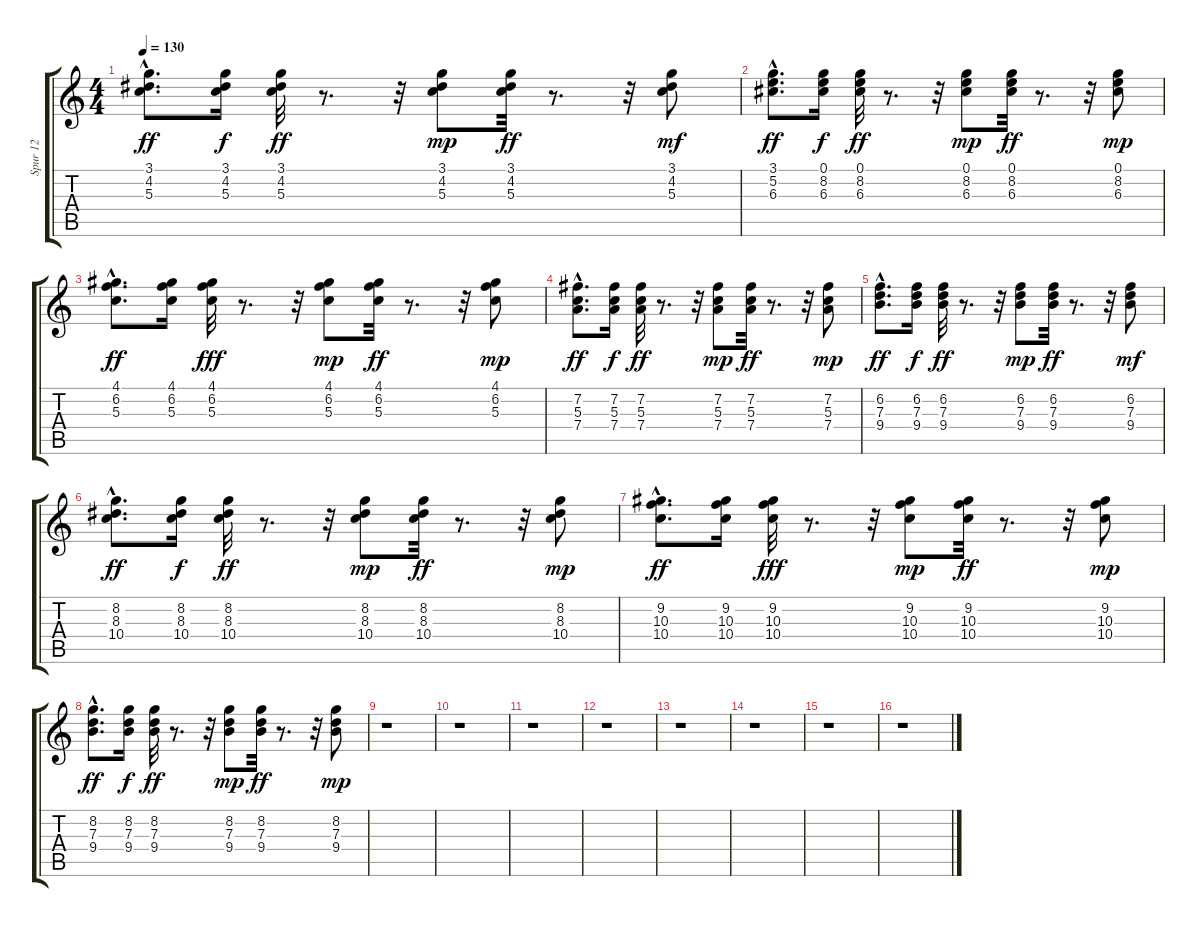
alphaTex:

\track ("Spur 12" "Spur 12") {instrument acousticguitarsteel}
\staff {score tabs}
\tuning (E4 B3 G3 D3 A2 E2) {hide}
\ts (4 4)
\tempo 130
\clef g2
\ks c
(3.1{hac} 4.2{hac} 5.3{hac}).8{d dy ff} (3.1 4.2 5.3).16{dy f} (3.1 4.2 5.3).32{dy ff} r.8{d} r.32 (3.1 4.2 5.3).8{dy mp} (3.1 4.2 5.3).32{dy ff} r.8{d} r.32 (3.1 4.2 5.3).8{dy mf} |
(3.1{hac} 5.2{hac} 6.3{hac}).8{d dy ff} (0.1 8.2 6.3).16{dy f} (0.1 8.2 6.3).32{dy ff} r.8{d} r.32 (0.1 8.2 6.3).8{dy mp} (0.1 8.2 6.3).32{dy ff} r.8{d} r.32 (0.1 8.2 6.3).8{dy mp} |
(4.1{hac} 6.2{hac} 5.3{hac}).8{d dy ff} (4.1 6.2 5.3).16 (4.1 6.2 5.3).32{dy fff} r.8{d} r.32 (4.1 6.2 5.3).8{dy mp} (4.1 6.2 5.3).32{dy ff} r.8{d} r.32 (4.1 6.2 5.3).8{dy mp} |
(7.2{hac} 5.3{hac} 7.4{hac}).8{d dy ff} (7.2 5.3 7.4).16{dy f} (7.2 5.3 7.4).32{dy ff} r.8{d} r.32 (7.2 5.3 7.4).8{dy mp} (7.2 5.3 7.4).32{dy ff} r.8{d} r.32 (7.2 5.3 7.4).8{dy mp} |
(6.2{hac} 7.3{hac} 9.4{hac}).8{d dy ff} (6.2 7.3 9.4).16{dy f} (6.2 7.3 9.4).32{dy ff} r.8{d} r.32 (6.2 7.3 9.4).8{dy mp} (6.2 7.3 9.4).32{dy ff} r.8{d} r.32 (6.2 7.3 9.4).8{dy mf} |
(8.2{hac} 8.3{hac} 10.4{hac}).8{d dy ff} (8.2 8.3 10.4).16{dy f} (8.2 8.3 10.4).32{dy ff} r.8{d} r.32 (8.2 8.3 10.4).8{dy mp} (8.2 8.3 10.4).32{dy ff} r.8{d} r.32 (8.2 8.3 10.4).8{dy mp} |
(9.2{hac} 10.3{hac} 10.4{hac}).8{d dy ff} (9.2 10.3 10.4).16 (9.2 10.3 10.4).32{dy fff} r.8{d} r.32 (9.2 10.3 10.4).8{dy mp} (9.2 10.3 10.4).32{dy ff} r.8{d} r.32 (9.2 10.3 10.4).8{dy mp} |
(8.2{hac} 7.3{hac} 9.4{hac}).8{d dy ff} (8.2 7.3 9.4).16{dy f} (8.2 7.3 9.4).32{dy ff} r.8{d} r.32 (8.2 7.3 9.4).8{dy mp} (8.2 7.3 9.4).32{dy ff} r.8{d} r.32 (8.2 7.3 9.4).8{dy mp} |
r.1 |
r.1 |
r.1 |
r.1 |
r.1 |
r.1 |
r.1 |
r.1
